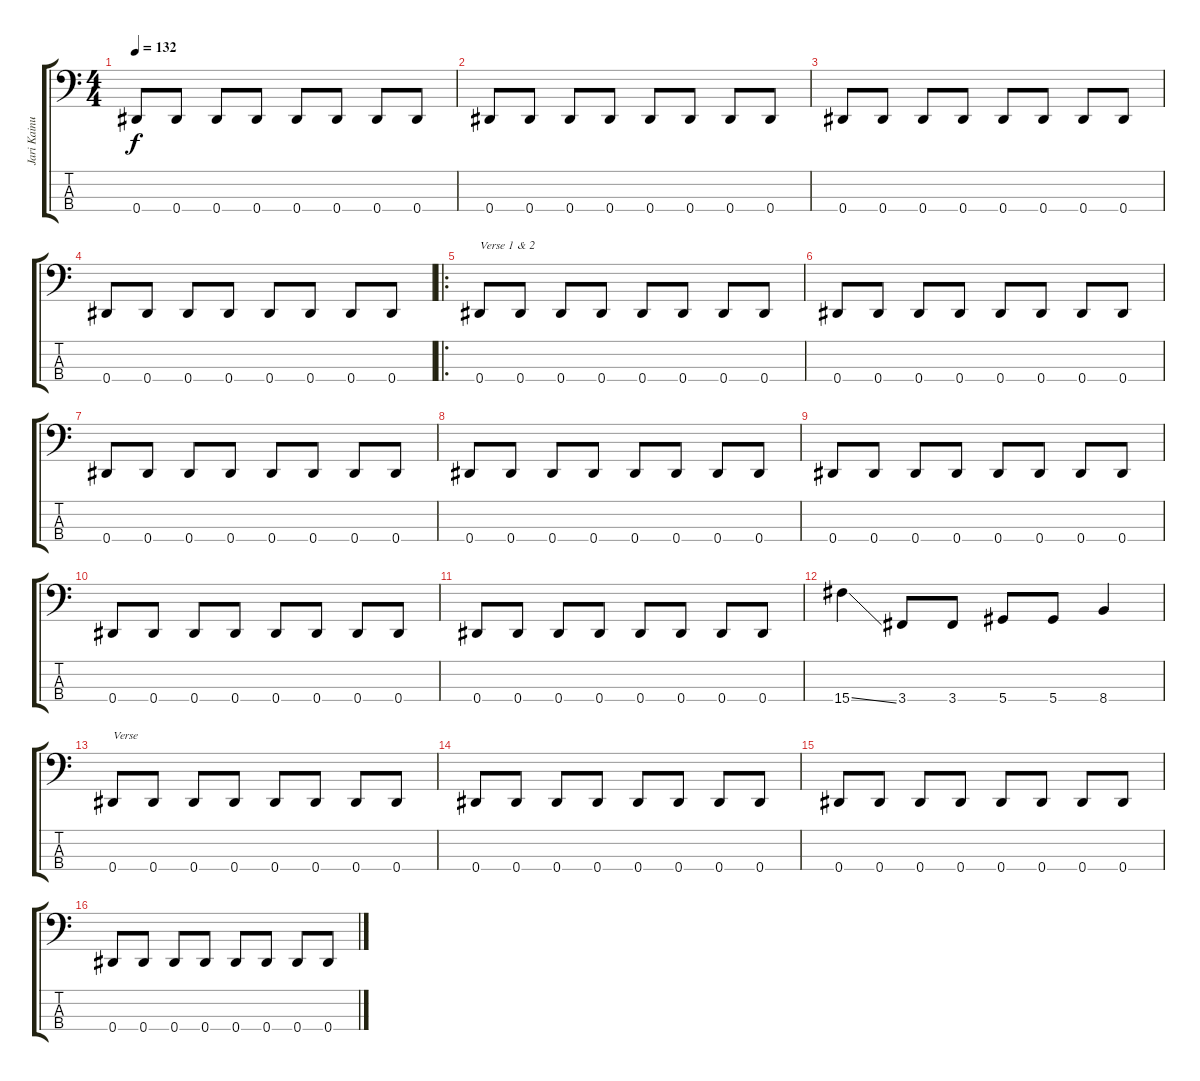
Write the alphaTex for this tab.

\track ("Jari Kainulainen (Bass)" "Jari Kainu") {instrument electricbassfinger}
\staff {score tabs}
\tuning (Gb2 Db2 Ab1 Eb1) {hide}
\ts (4 4)
\tempo 132
\clef f4
\ks c
0.4.8{dy f} 0.4.8 0.4.8 0.4.8 0.4.8 0.4.8 0.4.8 0.4.8 |
0.4.8 0.4.8 0.4.8 0.4.8 0.4.8 0.4.8 0.4.8 0.4.8 |
0.4.8 0.4.8 0.4.8 0.4.8 0.4.8 0.4.8 0.4.8 0.4.8 |
0.4.8 0.4.8 0.4.8 0.4.8 0.4.8 0.4.8 0.4.8 0.4.8 |
\ro
0.4.8{txt "Verse 1 & 2"} 0.4.8 0.4.8 0.4.8 0.4.8 0.4.8 0.4.8 0.4.8 |
0.4.8 0.4.8 0.4.8 0.4.8 0.4.8 0.4.8 0.4.8 0.4.8 |
0.4.8 0.4.8 0.4.8 0.4.8 0.4.8 0.4.8 0.4.8 0.4.8 |
0.4.8 0.4.8 0.4.8 0.4.8 0.4.8 0.4.8 0.4.8 0.4.8 |
0.4.8 0.4.8 0.4.8 0.4.8 0.4.8 0.4.8 0.4.8 0.4.8 |
0.4.8 0.4.8 0.4.8 0.4.8 0.4.8 0.4.8 0.4.8 0.4.8 |
0.4.8 0.4.8 0.4.8 0.4.8 0.4.8 0.4.8 0.4.8 0.4.8 |
15.4{ss}.4 3.4.8 3.4.8 5.4.8 5.4.8 8.4.4 |
0.4.8{txt "Verse "} 0.4.8 0.4.8 0.4.8 0.4.8 0.4.8 0.4.8 0.4.8 |
0.4.8 0.4.8 0.4.8 0.4.8 0.4.8 0.4.8 0.4.8 0.4.8 |
0.4.8 0.4.8 0.4.8 0.4.8 0.4.8 0.4.8 0.4.8 0.4.8 |
0.4.8 0.4.8 0.4.8 0.4.8 0.4.8 0.4.8 0.4.8 0.4.8
